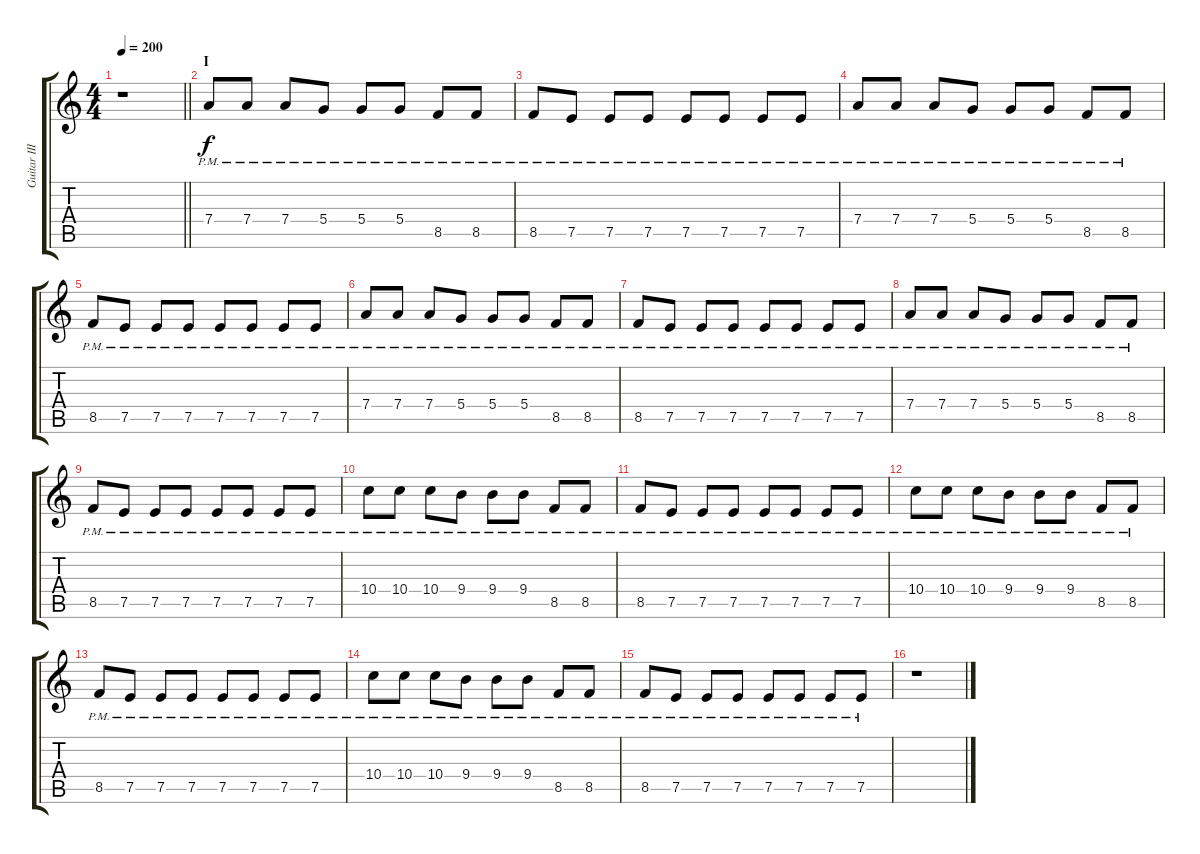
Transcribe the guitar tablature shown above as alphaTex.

\track ("Guitar III" "Guitar III") {instrument distortionguitar}
\staff {score tabs}
\tuning (E4 B3 G3 D3 A2 E2) {hide}
\ts (4 4)
\tempo 200
\clef g2
\barLineRight lightlight
\ks c
r.1{dy f} |
\section ("" "I")
7.4{pm}.8{volume 13 instrument distortionguitar} 7.4{pm}.8 7.4{pm}.8 5.4{pm}.8 5.4{pm}.8 5.4{pm}.8 8.5{pm}.8 8.5{pm}.8 |
8.5{pm}.8 7.5{pm}.8 7.5{pm}.8 7.5{pm}.8 7.5{pm}.8 7.5{pm}.8 7.5{pm}.8 7.5{pm}.8 |
7.4{pm}.8 7.4{pm}.8 7.4{pm}.8 5.4{pm}.8 5.4{pm}.8 5.4{pm}.8 8.5{pm}.8 8.5{pm}.8 |
8.5{pm}.8 7.5{pm}.8 7.5{pm}.8 7.5{pm}.8 7.5{pm}.8 7.5{pm}.8 7.5{pm}.8 7.5{pm}.8 |
7.4{pm}.8 7.4{pm}.8 7.4{pm}.8 5.4{pm}.8 5.4{pm}.8 5.4{pm}.8 8.5{pm}.8 8.5{pm}.8 |
8.5{pm}.8 7.5{pm}.8 7.5{pm}.8 7.5{pm}.8 7.5{pm}.8 7.5{pm}.8 7.5{pm}.8 7.5{pm}.8 |
7.4{pm}.8 7.4{pm}.8 7.4{pm}.8 5.4{pm}.8 5.4{pm}.8 5.4{pm}.8 8.5{pm}.8 8.5{pm}.8 |
8.5{pm}.8 7.5{pm}.8 7.5{pm}.8 7.5{pm}.8 7.5{pm}.8 7.5{pm}.8 7.5{pm}.8 7.5{pm}.8 |
10.4{pm}.8 10.4{pm}.8 10.4{pm}.8 9.4{pm}.8 9.4{pm}.8 9.4{pm}.8 8.5{pm}.8 8.5{pm}.8 |
8.5{pm}.8 7.5{pm}.8 7.5{pm}.8 7.5{pm}.8 7.5{pm}.8 7.5{pm}.8 7.5{pm}.8 7.5{pm}.8 |
10.4{pm}.8 10.4{pm}.8 10.4{pm}.8 9.4{pm}.8 9.4{pm}.8 9.4{pm}.8 8.5{pm}.8 8.5{pm}.8 |
8.5{pm}.8 7.5{pm}.8 7.5{pm}.8 7.5{pm}.8 7.5{pm}.8 7.5{pm}.8 7.5{pm}.8 7.5{pm}.8 |
10.4{pm}.8 10.4{pm}.8 10.4{pm}.8 9.4{pm}.8 9.4{pm}.8 9.4{pm}.8 8.5{pm}.8 8.5{pm}.8 |
8.5{pm}.8 7.5{pm}.8 7.5{pm}.8 7.5{pm}.8 7.5{pm}.8 7.5{pm}.8 7.5{pm}.8 7.5{pm}.8 |
r.1
